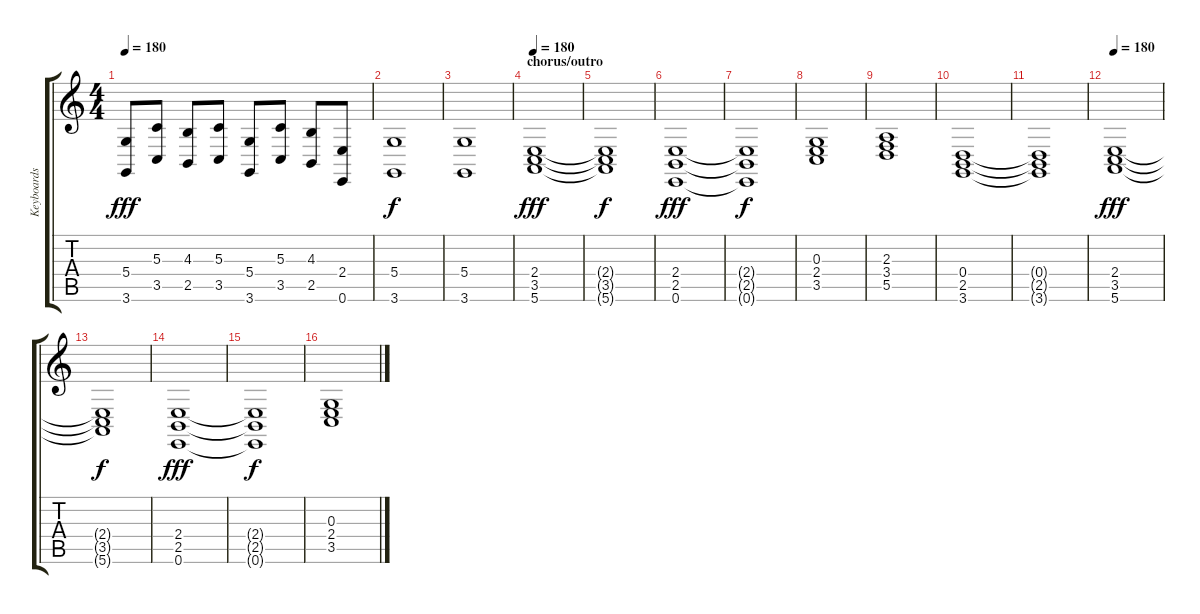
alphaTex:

\track ("Keyboards" "Keyboards") {instrument acousticgrandpiano}
\staff {score tabs}
\tuning (E4 B3 G3 D3 A2 E2) {hide}
\ts (4 4)
\tempo 180
\clef g2
\ks c
(5.4 3.6).8{dy fff} (5.3 3.5).8 (4.3 2.5).8 (5.3 3.5).8 (5.4 3.6).8 (5.3 3.5).8 (4.3 2.5).8 (2.4 0.6).8 |
(5.4 3.6).1{dy f} |
(5.4 3.6).1 |
\section ("" "chorus/outro")
\tempo 180
(2.4 3.5 5.6).1{dy fff volume 12 instrument stringensemble2} |
(2.4{t} 3.5{t} 5.6{t}).1{dy f} |
(2.4 2.5 0.6).1{dy fff} |
(2.4{t} 2.5{t} 0.6{t}).1{dy f} |
(0.3 2.4 3.5).1 |
(2.3 3.4 5.5).1 |
(0.4 2.5 3.6).1 |
(0.4{t} 2.5{t} 3.6{t}).1 |
\tempo 180
(2.4 3.5 5.6).1{dy fff volume 12 instrument stringensemble2} |
(2.4{t} 3.5{t} 5.6{t}).1{dy f} |
(2.4 2.5 0.6).1{dy fff} |
(2.4{t} 2.5{t} 0.6{t}).1{dy f} |
(0.3 2.4 3.5).1
